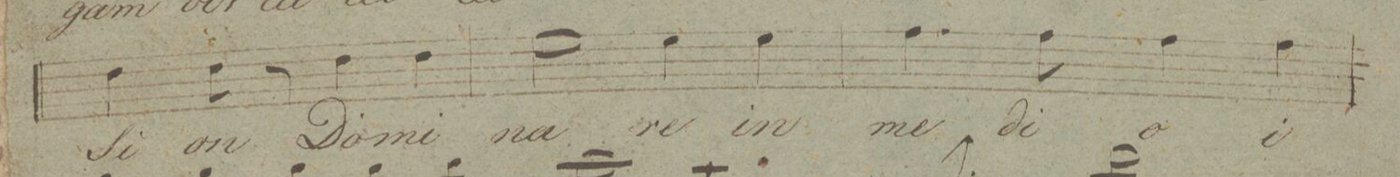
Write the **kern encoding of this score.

**kern	**text	**dynam
*I"Alto.	*	*
*clefC3	*	*
*k[]	*	*
*met(c|)	*	*
*M2/2	*	*
4e\	Si-	.
8e\	-on	.
8r	.	.
4e\	Do-	.
4e\	-mi-	.
=21	=21	=21
2f\	-na-	.
4f\	-re	.
4f\	in	.
=22	=22	=22
4.g\	me-	.
8g\	-di-	.
4g\	-o	.
4g\	i-	.
=23	=23	=23
*-	*-	*-
